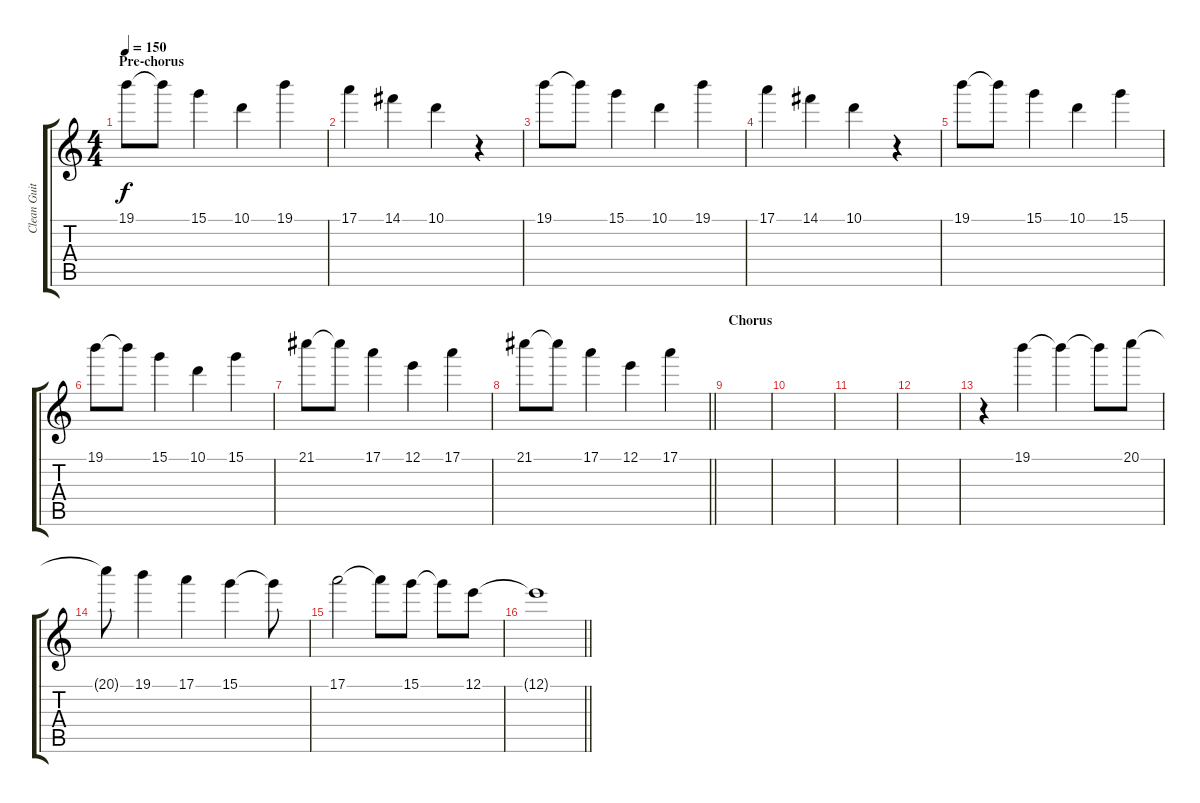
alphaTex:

\track ("Clean Guitar/Keyboard" "Clean Guit") {instrument electricguitarjazz}
\staff {score tabs}
\tuning (E4 B3 G3 D3 A2 E2) {hide}
\ts (4 4)
\section ("" "Pre-chorus")
\tempo 150
\clef g2
\ks c
19.1.8{dy f instrument celesta} 19.1{t}.8 15.1.4 10.1.4 19.1.4 |
17.1.4 14.1.4 10.1.4 r.4 |
19.1.8 19.1{t}.8 15.1.4 10.1.4 19.1.4 |
17.1.4 14.1.4 10.1.4 r.4 |
19.1.8 19.1{t}.8 15.1.4 10.1.4 15.1.4 |
19.1.8 19.1{t}.8 15.1.4 10.1.4 15.1.4 |
21.1.8 21.1{t}.8 17.1.4 12.1.4 17.1.4 |
\barLineRight lightlight
21.1.8 21.1{t}.8 17.1.4 12.1.4 17.1.4 |
\section ("" "Chorus")
|
|
|
|
r.4{volume 13 instrument electricpiano1} 19.1.4 19.1{t}.4 19.1{t}.8 20.1.8 |
20.1{t}.8 19.1.4 17.1.4 15.1.4 15.1{t}.8 |
17.1.2 17.1{t}.8 15.1.8 15.1{t}.8 12.1.8 |
\barLineRight lightlight
12.1{t}.1
